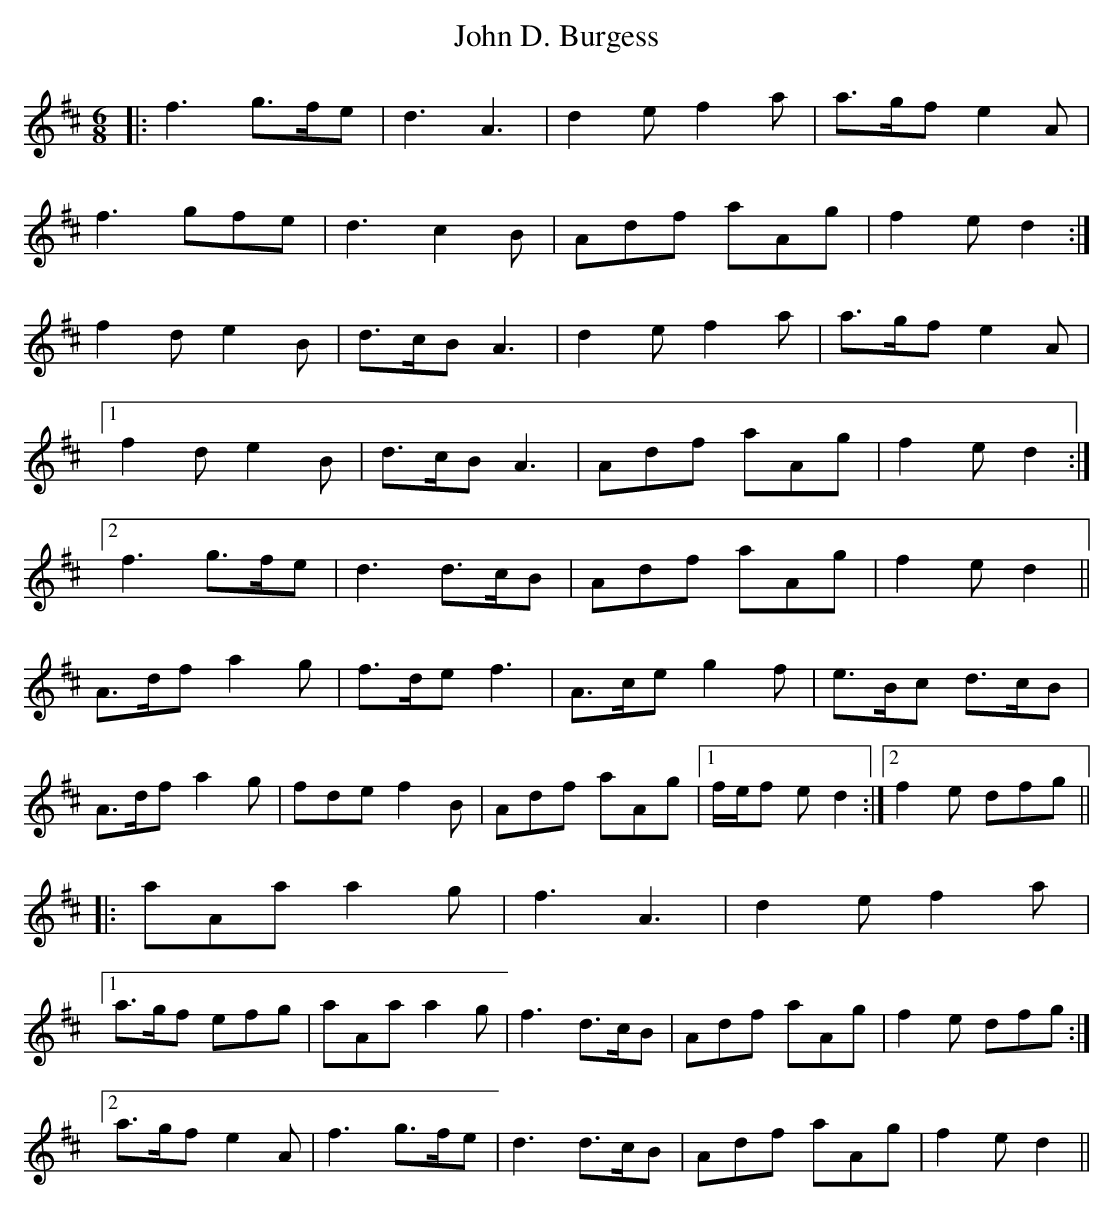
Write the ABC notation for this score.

X:1
T: John D. Burgess
M: 6/8
L: 1/8
K: Dmaj
|:f3 g>fe|d3 A3|d2 e f2 a|a>gf e2 A|
f3 gfe|d3 c2 B|Adf aAg|f2 e d2:|
f2 d e2 B|d>cB A3|d2 e f2 a|a>gf e2 A|
[1 f2 d e2 B|d>cB A3|Adf aAg|f2e d2:|
[2 f3 g>fe|d3 d>cB|Adf aAg|f2 e d2||
A>df a2 g|f>de f3|A>ce g2 f|e>Bc d>cB|
A>df a2 g|fde f2 B|Adf aAg|1 f/e/f e d2:|2 f2 e dfg||
|:aAa a2 g|f3 A3|d2 e f2 a|
[1 a>gf efg|aAa a2 g|f3 d>cB|Adf aAg|f2 e dfg:|
[2 a>gf e2 A|f3 g>fe|d3 d>cB|Adf aAg|f2 e d2||
